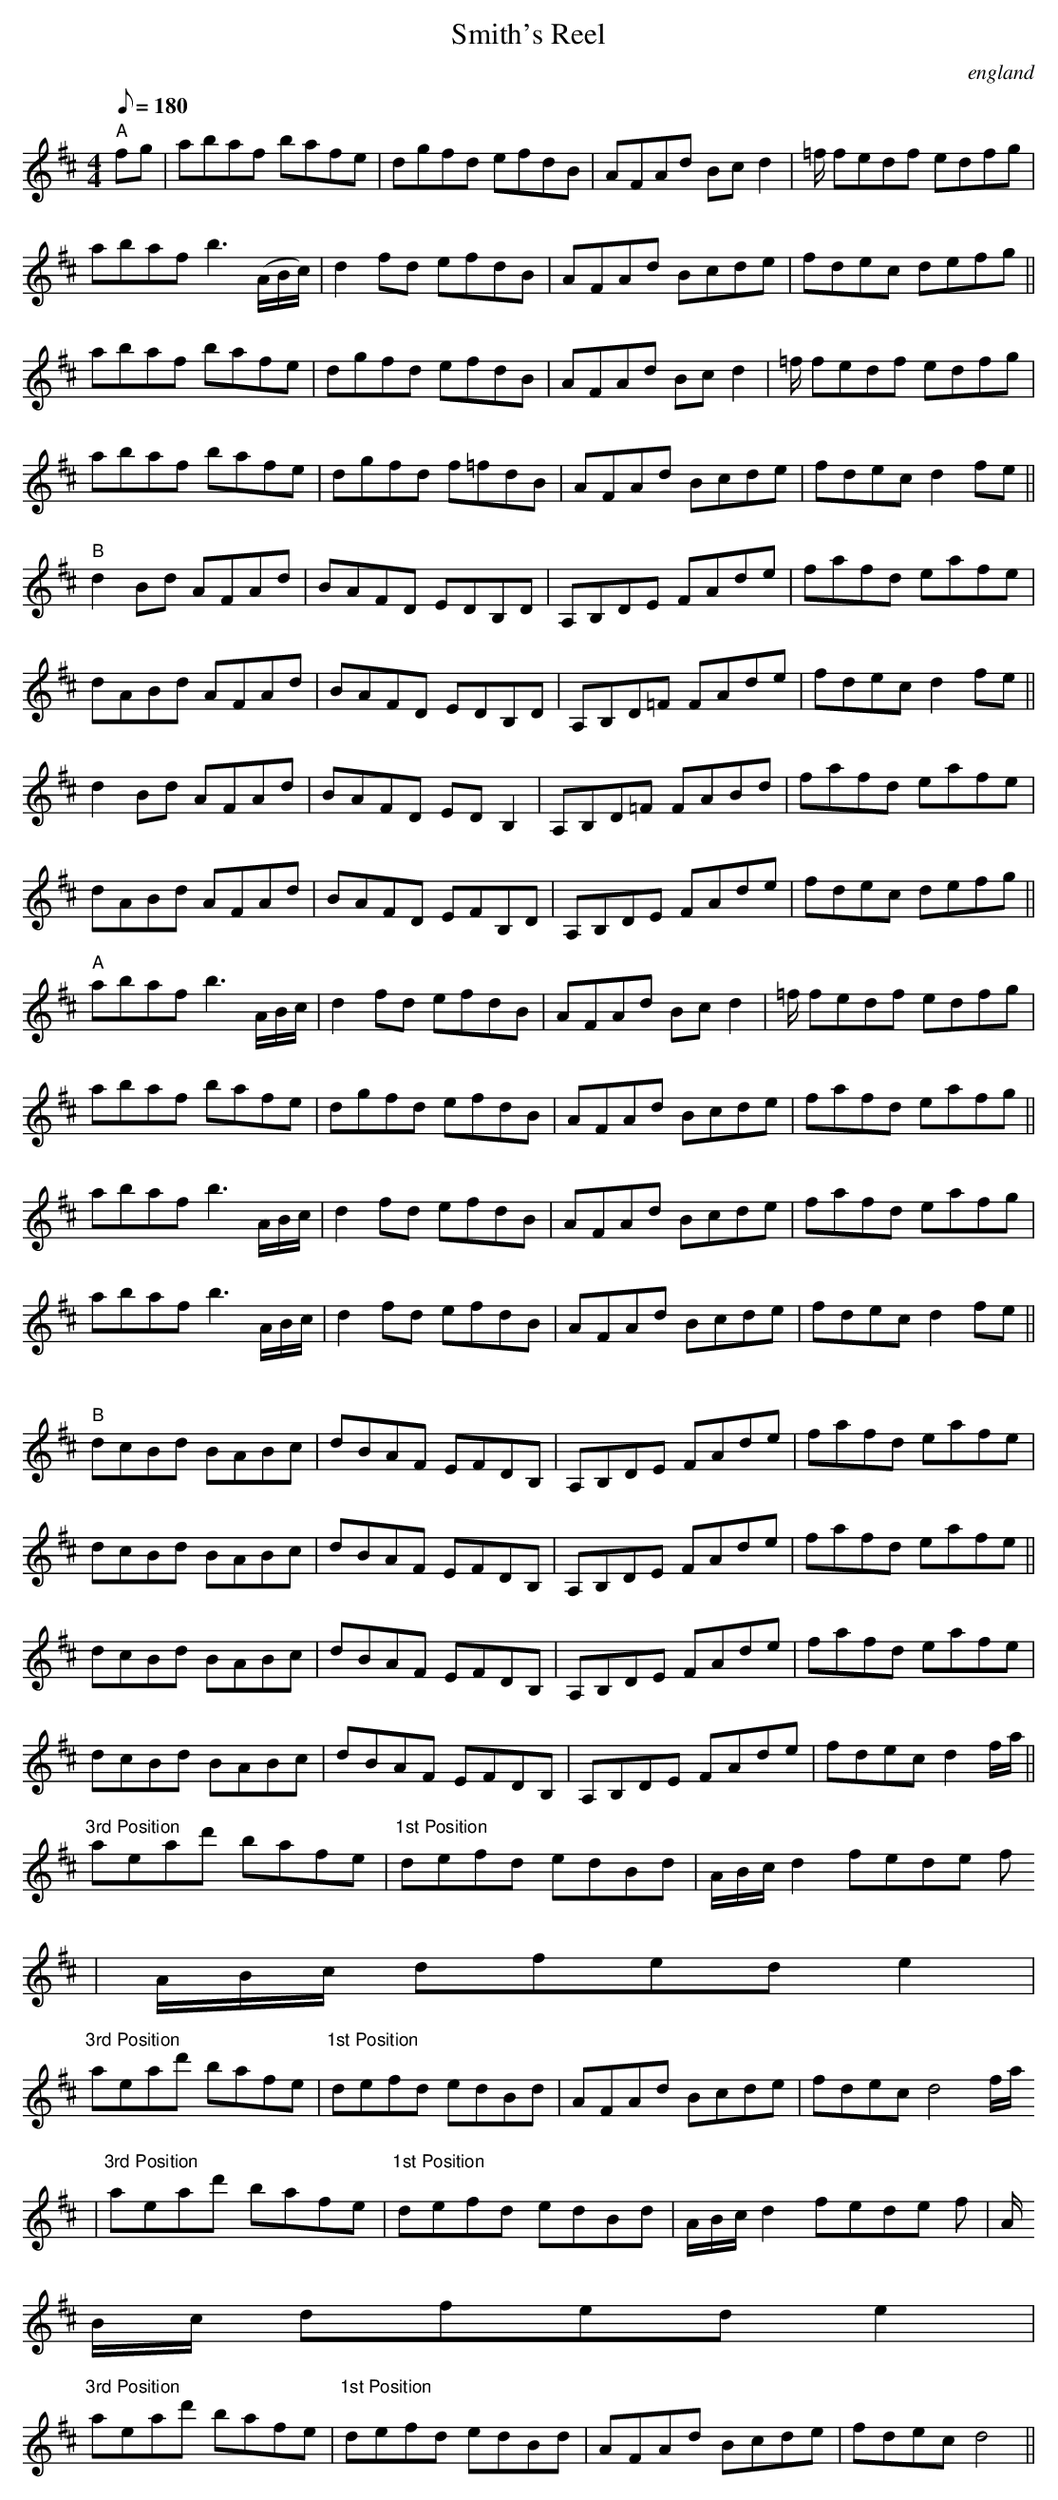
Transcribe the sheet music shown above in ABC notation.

X:1
T:Smith's Reel
O:england
M:4/4
L:1/8
Q:180
K:D
"A"fg|abaf bafe|dgfd efdB|AFAd Bcd2|=f/2 fedf edfg|
abaf b3 (A/2B/2c/2)|d2 fd efdB|AFAd Bcde| fdec defg||
abaf bafe|dgfd efdB|AFAd Bc d2|=f/2 fedf edfg|
abaf bafe|dgfd f=fdB|AFAd Bcde|fdec d2 fe||
"B"d2 Bd AFAd|BAFD EDB,D|A,B,DE FAde|fafd eafe|
dABd AFAd|BAFD EDB,D|A,B,D=F FAde|fdec d2 fe||
d2 Bd AFAd|BAFD ED B,2|A,B,D=F FABd|fafd eafe|
dABd AFAd|BAFD EFB,D|A,B,DE FAde| fdec defg||
"A"abaf b3 A/2B/2c/2|d2 fd efdB|AFAd Bcd2|=f/2 fedf edfg|
abaf bafe|dgfd efdB|AFAd Bcde|fafd eafg||
abaf b3 A/2B/2c/2|d2 fd efdB|AFAd Bcde|fafd eafg|
abaf b3 A/2B/2c/2|d2 fd efdB|AFAd Bcde|fdec d2 fe||
"B"dcBd BABc|dBAF EFDB,|A,B,DE FAde|fafd eafe|
dcBd BABc|dBAF EFDB,|A,B,DE FAde|fafd eafe||
dcBd BABc|dBAF EFDB,|A,B,DE FAde|fafd eafe|
dcBd BABc|dBAF EFDB,|A,B,DE FAde|fdec d2 f/2a/2||
"3rd Position"aead' bafe|"1st Position"defd edBd|A/2B/2c/2 d2 fede f
|A/2B/2c/2 dfed e2|
"3rd Position"aead' bafe|"1st Position"defd edBd|AFAd Bcde|fdec d4 f/2a/
2|
"3rd Position"aead' bafe|"1st Position"defd edBd|A/2B/2c/2d2fede f |A/2
B/2c/2 dfed e2|
"3rd Position"aead' bafe|"1st Position"defd edBd|AFAd Bcde|fdec d4 ||
